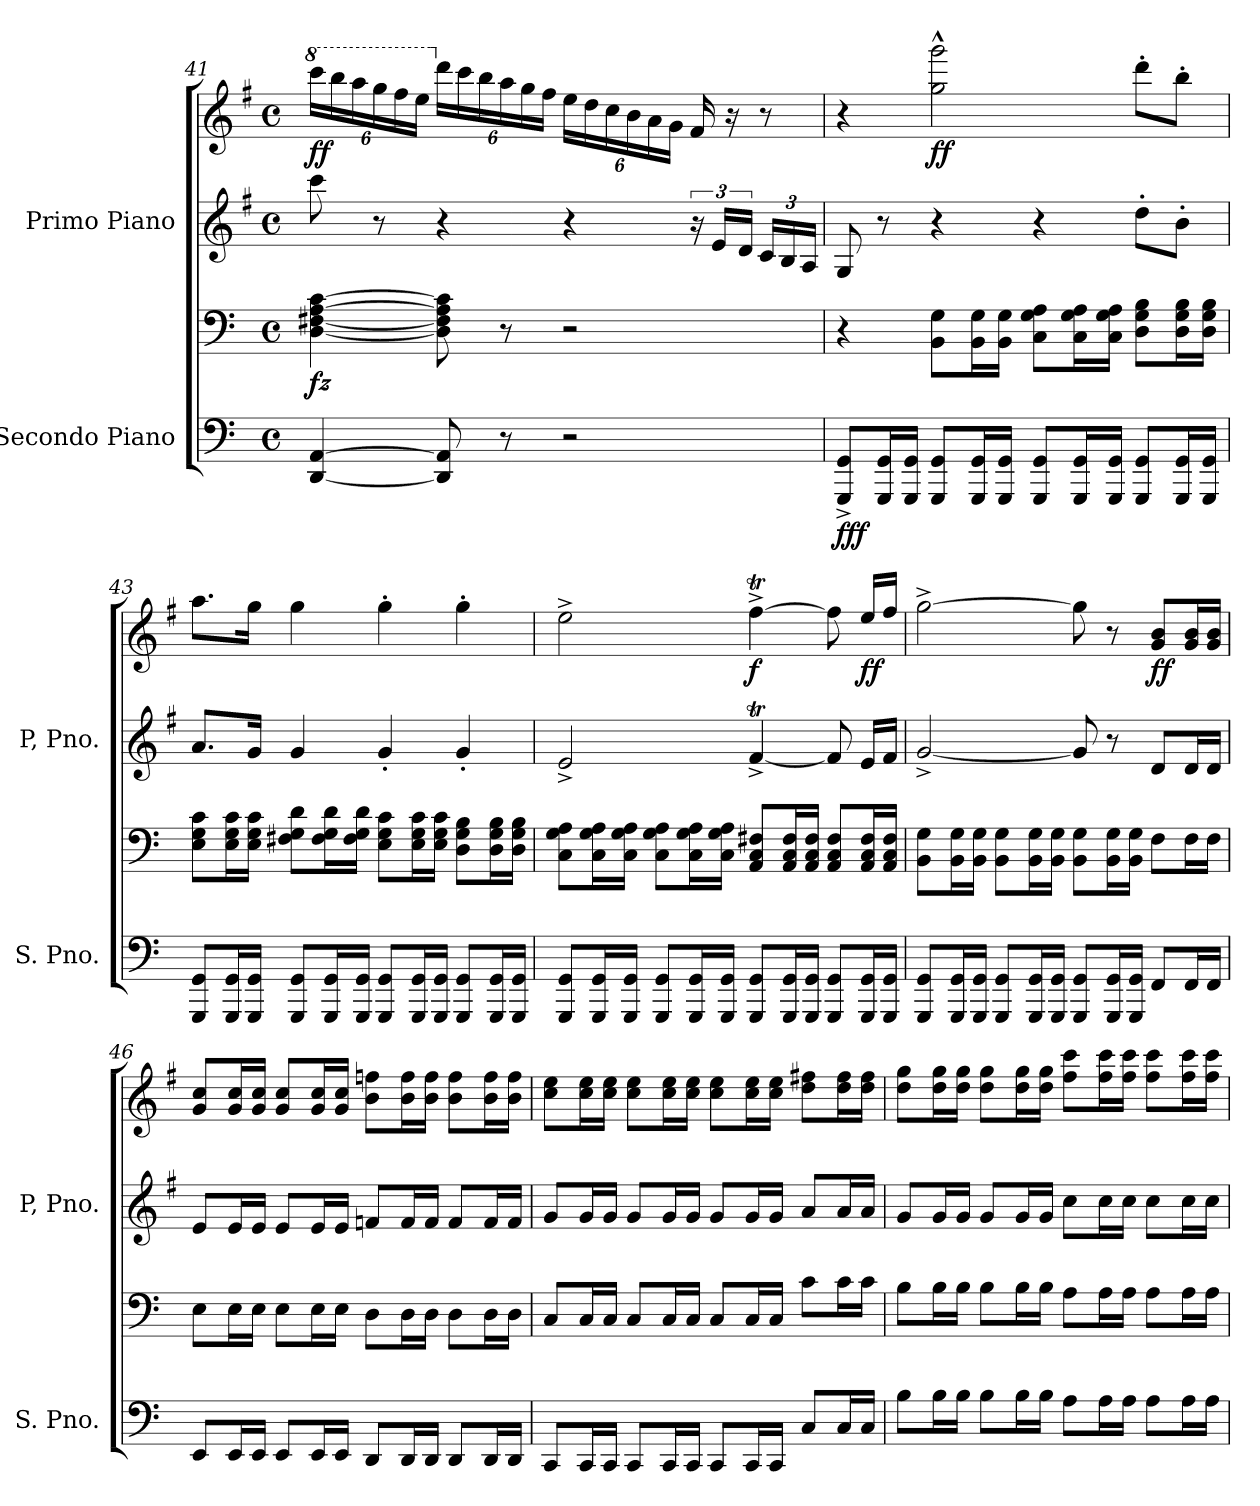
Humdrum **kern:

**kern	**kern	**dynam	**kern	**kern	**dynam
*part2	*part2	*part2	*part1	*part1	*part1
*staff4	*staff3	*staff3/4	*staff2	*staff1	*staff1/2
*I"Secondo Piano	*	*	*I"Primo Piano	*	*
*I'S. Pno.	*	*	*I'P, Pno.	*	*
*clefF4	*clefF4	*	*clefG2	*clefG2	*
*k[]	*k[]	*	*k[f#]	*k[f#]	*
*M4/4	*M4/4	*	*M4/4	*M4/4	*
*met(c)	*met(c)	*	*met(c)	*met(c)	*
*	*	*	*	*8va	*
*	*	*	*	*Xbrackettup	*
=41	=41	=41	=41	=41	=41
!	!	!LO:DY:b	!	!	!LO:DY:b
[4DD/ [4AA/	[4D\ [4F#X\ [4A\ [4c\	fz	8ccc\	24cccc\LL	ff
.	.	.	.	24bbb\	.
.	.	.	.	24aaa\	.
.	.	.	8r	24ggg\	.
.	.	.	.	24fff#\	.
.	.	.	.	24eee\JJ	.
*	*	*	*	*X8va	*
8DD/] 8AA/]	8D\] 8F#\] 8A\] 8c\]	.	4r	24ddd\LL	.
.	.	.	.	24ccc\	.
.	.	.	.	24bb\	.
8r	8r	.	.	24aa\	.
.	.	.	.	24gg\	.
.	.	.	.	24ff#\JJ	.
2r	2r	.	4r	24ee\LL	.
.	.	.	.	24dd\	.
.	.	.	.	24cc\	.
.	.	.	.	24b\	.
.	.	.	.	24a\	.
.	.	.	.	24g\JJ	.
.	.	.	24r	16f#/	.
.	.	.	24e/LL	.	.
.	.	.	.	16r	.
.	.	.	24d/JJ	.	.
*	*	*	*Xbrackettup	*	*
.	.	.	24c/LL	8r	.
.	.	.	24B/	.	.
.	.	.	24A/JJ	.	.
!!LO:PB:g=z
=42	=42	=42	=42	=42	=42
!	!	!LO:DY:b=2	!	!	!
!	!	!LO:DY:n=1:b	!	!	!
8GGG/^ 8GG/^L	4r	f ff	8G/	4r	.
16GGG/ 16GG/L	.	.	8r	.	.
16GGG/ 16GG/JJ	.	.	.	.	.
!	!	!	!	!	!LO:DY:b
8GGG/ 8GG/L	8BB\ 8G\L	.	4r	2gg\^^ 2ggg\^^	ff
16GGG/ 16GG/L	16BB\ 16G\L	.	.	.	.
16GGG/ 16GG/JJ	16BB\ 16G\JJ	.	.	.	.
8GGG/ 8GG/L	8C\ 8G\ 8A\L	.	4r	.	.
16GGG/ 16GG/L	16C\ 16G\ 16A\L	.	.	.	.
16GGG/ 16GG/JJ	16C\ 16G\ 16A\JJ	.	.	.	.
8GGG/ 8GG/L	8D\ 8G\ 8B\L	.	8dd'\L	8ddd'\L	.
16GGG/ 16GG/L	16D\ 16G\ 16B\L	.	8b'\J	8bb'\J	.
16GGG/ 16GG/JJ	16D\ 16G\ 16B\JJ	.	.	.	.
=43	=43	=43	=43	=43	=43
8GGG/ 8GG/L	8E\ 8G\ 8c\L	.	8.a/L	8.aa\L	.
16GGG/ 16GG/L	16E\ 16G\ 16c\L	.	.	.	.
16GGG/ 16GG/JJ	16E\ 16G\ 16c\JJ	.	16g/Jk	16gg\Jk	.
8GGG/ 8GG/L	8F#X\ 8G\ 8d\L	.	4g/	4gg\	.
16GGG/ 16GG/L	16F#\ 16G\ 16d\L	.	.	.	.
16GGG/ 16GG/JJ	16F#\ 16G\ 16d\JJ	.	.	.	.
8GGG/ 8GG/L	8E\ 8G\ 8c\L	.	4g'/	4gg'\	.
16GGG/ 16GG/L	16E\ 16G\ 16c\L	.	.	.	.
16GGG/ 16GG/JJ	16E\ 16G\ 16c\JJ	.	.	.	.
8GGG/ 8GG/L	8D\ 8G\ 8B\L	.	4g'/	4gg'\	.
16GGG/ 16GG/L	16D\ 16G\ 16B\L	.	.	.	.
16GGG/ 16GG/JJ	16D\ 16G\ 16B\JJ	.	.	.	.
=44	=44	=44	=44	=44	=44
8GGG/ 8GG/L	8C\ 8G\ 8A\L	.	2e^/	2ee^\	.
16GGG/ 16GG/L	16C\ 16G\ 16A\L	.	.	.	.
16GGG/ 16GG/JJ	16C\ 16G\ 16A\JJ	.	.	.	.
8GGG/ 8GG/L	8C\ 8G\ 8A\L	.	.	.	.
16GGG/ 16GG/L	16C\ 16G\ 16A\L	.	.	.	.
16GGG/ 16GG/JJ	16C\ 16G\ 16A\JJ	.	.	.	.
!	!	!	!	!	!LO:DY:b
8GGG/ 8GG/L	8AA/ 8C/ 8F#X/L	.	[4f#t^/	[4ff#t^\	f
16GGG/ 16GG/L	16AA/ 16C/ 16F#/L	.	.	.	.
16GGG/ 16GG/JJ	16AA/ 16C/ 16F#/JJ	.	.	.	.
8GGG/ 8GG/L	8AA/ 8C/ 8F#/L	.	8f#/]	8ff#\]	.
!	!	!	!	!	!LO:DY:b
16GGG/ 16GG/L	16AA/ 16C/ 16F#/L	.	16e/LL	16ee/LL	ff
16GGG/ 16GG/JJ	16AA/ 16C/ 16F#/JJ	.	16f#/JJ	16ff#/JJ	.
!!LO:LB:g=z
=45	=45	=45	=45	=45	=45
8GGG/ 8GG/L	8BB\ 8G\L	.	[2g^/	[2gg^\	.
16GGG/ 16GG/L	16BB\ 16G\L	.	.	.	.
16GGG/ 16GG/JJ	16BB\ 16G\JJ	.	.	.	.
8GGG/ 8GG/L	8BB\ 8G\L	.	.	.	.
16GGG/ 16GG/L	16BB\ 16G\L	.	.	.	.
16GGG/ 16GG/JJ	16BB\ 16G\JJ	.	.	.	.
8GGG/ 8GG/L	8BB\ 8G\L	.	8g/]	8gg\]	.
16GGG/ 16GG/L	16BB\ 16G\L	.	8r	8r	.
16GGG/ 16GG/JJ	16BB\ 16G\JJ	.	.	.	.
!	!	!	!	!	!LO:DY:b
8FF/L	8F\L	.	8d/L	8g/ 8b/L	ff
16FF/L	16F\L	.	16d/L	16g/ 16b/L	.
16FF/JJ	16F\JJ	.	16d/JJ	16g/ 16b/JJ	.
=46	=46	=46	=46	=46	=46
8EE/L	8E\L	.	8e/L	8g/ 8cc/L	.
16EE/L	16E\L	.	16e/L	16g/ 16cc/L	.
16EE/JJ	16E\JJ	.	16e/JJ	16g/ 16cc/JJ	.
8EE/L	8E\L	.	8e/L	8g/ 8cc/L	.
16EE/L	16E\L	.	16e/L	16g/ 16cc/L	.
16EE/JJ	16E\JJ	.	16e/JJ	16g/ 16cc/JJ	.
8DD/L	8D\L	.	8fn/L	8b\ 8ffn\L	.
16DD/L	16D\L	.	16f/L	16b\ 16ff\L	.
16DD/JJ	16D\JJ	.	16f/JJ	16b\ 16ff\JJ	.
8DD/L	8D\L	.	8f/L	8b\ 8ff\L	.
16DD/L	16D\L	.	16f/L	16b\ 16ff\L	.
16DD/JJ	16D\JJ	.	16f/JJ	16b\ 16ff\JJ	.
=47	=47	=47	=47	=47	=47
8CC/L	8C/L	.	8g/L	8cc\ 8ee\L	.
16CC/L	16C/L	.	16g/L	16cc\ 16ee\L	.
16CC/JJ	16C/JJ	.	16g/JJ	16cc\ 16ee\JJ	.
8CC/L	8C/L	.	8g/L	8cc\ 8ee\L	.
16CC/L	16C/L	.	16g/L	16cc\ 16ee\L	.
16CC/JJ	16C/JJ	.	16g/JJ	16cc\ 16ee\JJ	.
8CC/L	8C/L	.	8g/L	8cc\ 8ee\L	.
16CC/L	16C/L	.	16g/L	16cc\ 16ee\L	.
16CC/JJ	16C/JJ	.	16g/JJ	16cc\ 16ee\JJ	.
8C/L	8c\L	.	8a/L	8dd\ 8ff#X\L	.
16C/L	16c\L	.	16a/L	16dd\ 16ff#\L	.
16C/JJ	16c\JJ	.	16a/JJ	16dd\ 16ff#\JJ	.
=48	=48	=48	=48	=48	=48
8B\L	8B\L	.	8g/L	8dd\ 8gg\L	.
16B\L	16B\L	.	16g/L	16dd\ 16gg\L	.
16B\JJ	16B\JJ	.	16g/JJ	16dd\ 16gg\JJ	.
8B\L	8B\L	.	8g/L	8dd\ 8gg\L	.
16B\L	16B\L	.	16g/L	16dd\ 16gg\L	.
16B\JJ	16B\JJ	.	16g/JJ	16dd\ 16gg\JJ	.
8A\L	8A\L	.	8cc\L	8ff#\ 8ccc\L	.
16A\L	16A\L	.	16cc\L	16ff#\ 16ccc\L	.
16A\JJ	16A\JJ	.	16cc\JJ	16ff#\ 16ccc\JJ	.
8A\L	8A\L	.	8cc\L	8ff#\ 8ccc\L	.
16A\L	16A\L	.	16cc\L	16ff#\ 16ccc\L	.
16A\JJ	16A\JJ	.	16cc\JJ	16ff#\ 16ccc\JJ	.
=	=	=	=	=	=
*-	*-	*-	*-	*-	*-
